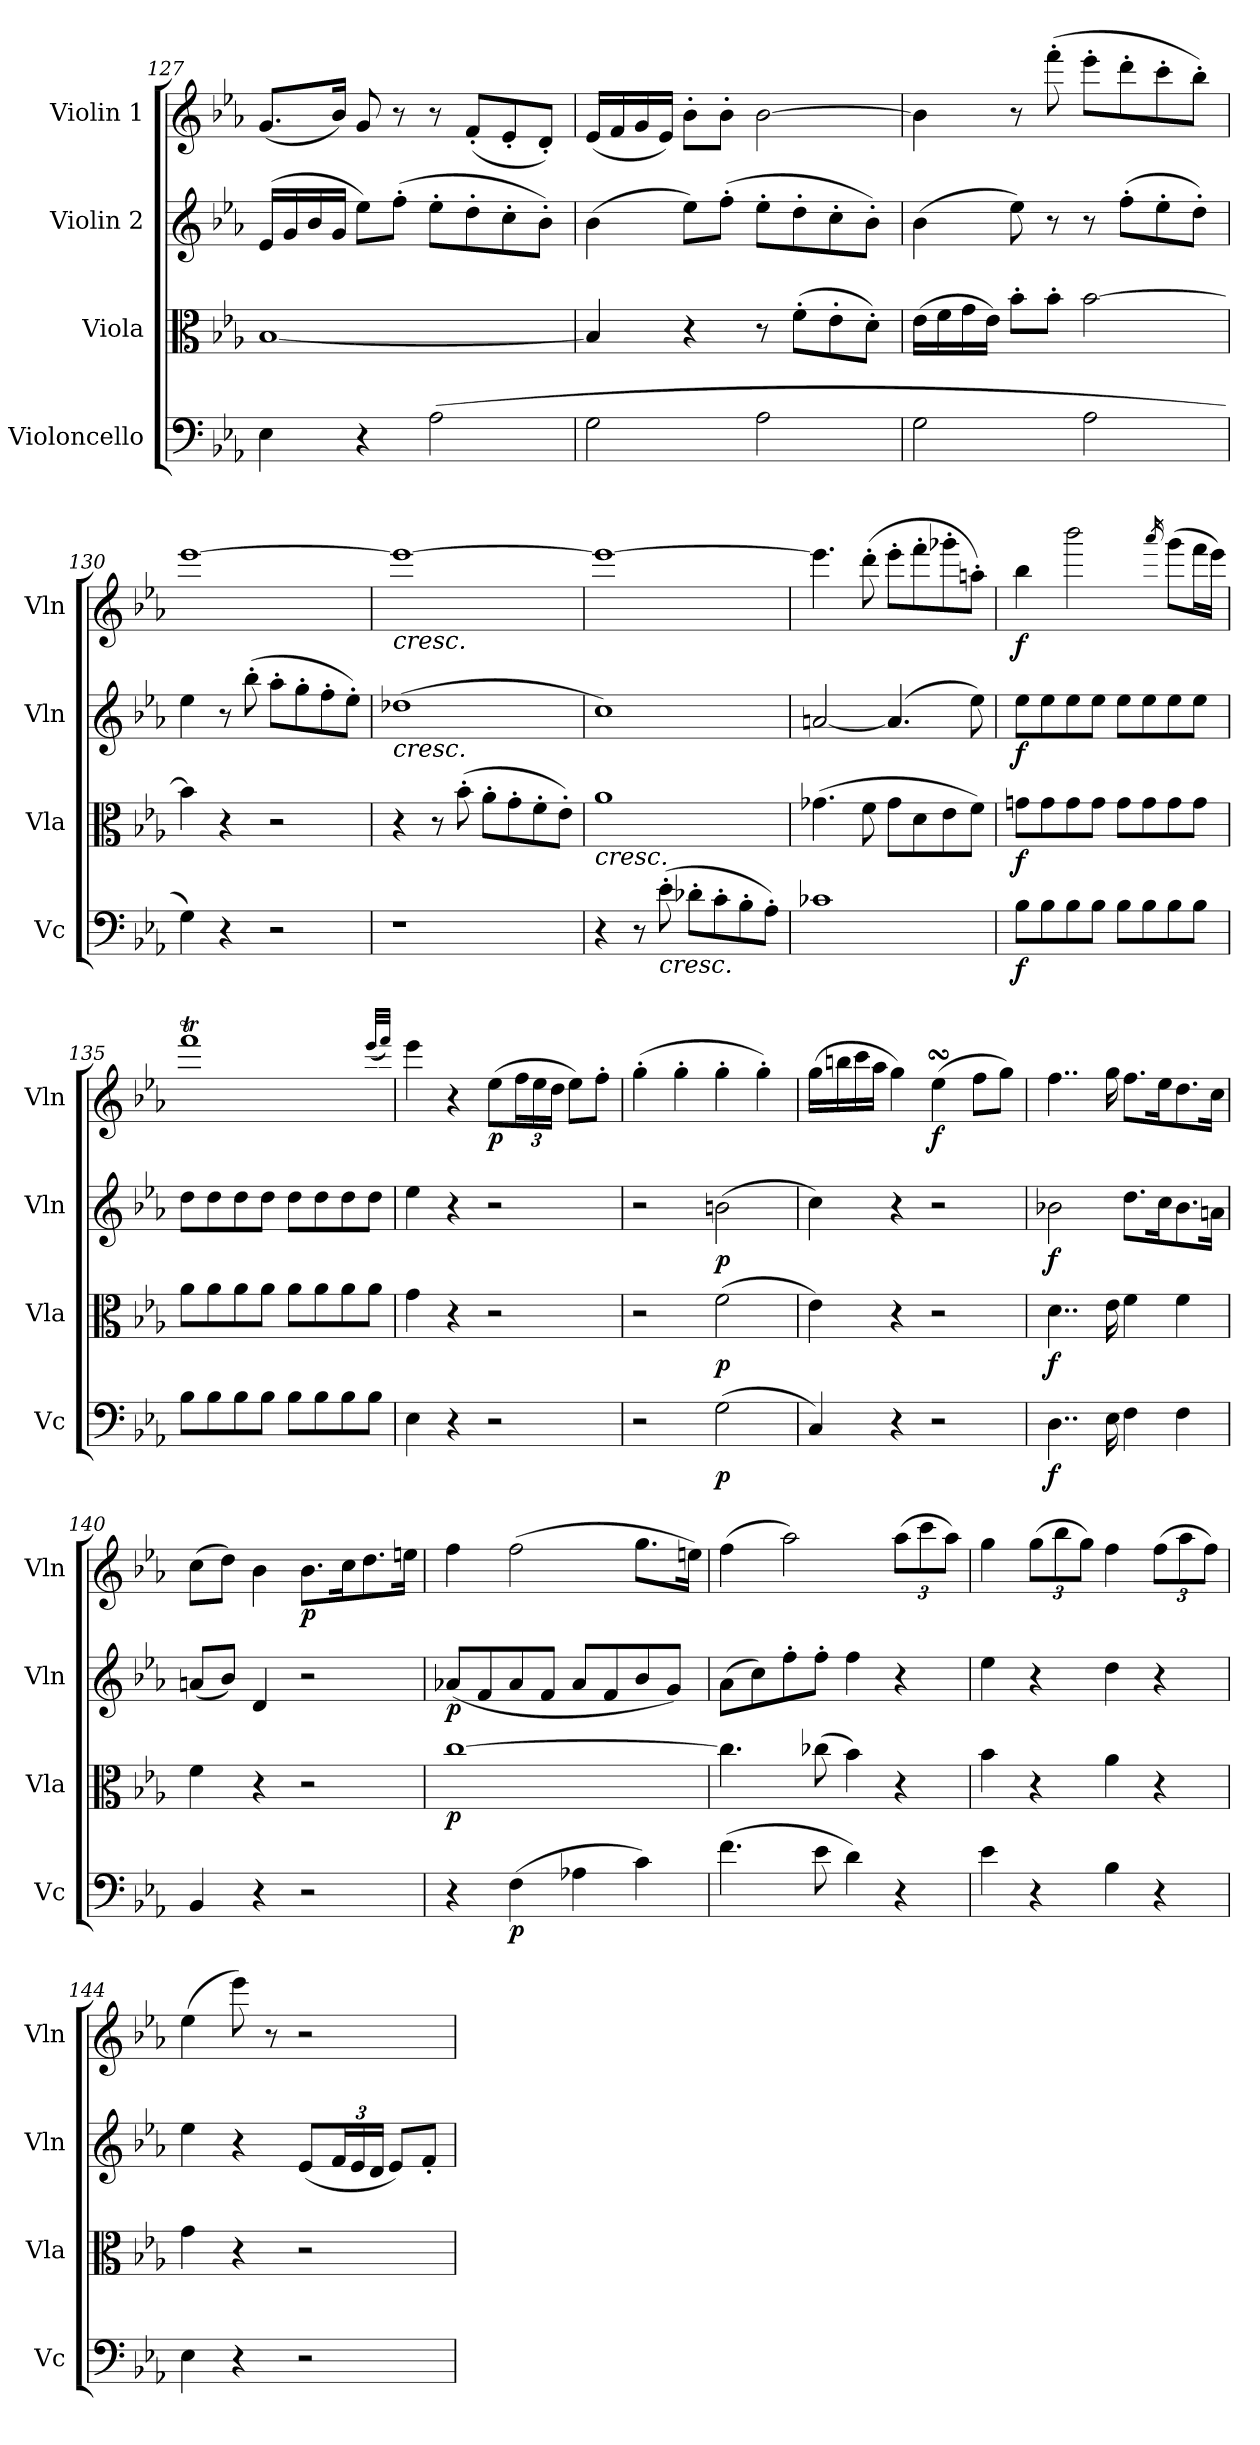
**kern	**dynam	**kern	**dynam	**kern	**dynam	**kern	**dynam
*part4	*part4	*part3	*part3	*part2	*part2	*part1	*part1
*staff4	*staff4	*staff3	*staff3	*staff2	*staff2	*staff1	*staff1
*I"Violoncello	*	*I"Viola	*	*I"Violin 2	*	*I"Violin 1	*
*I'Vc	*	*I'Vla	*	*I'Vln	*	*I'Vln	*
*clefF4	*	*clefC3	*	*clefG2	*	*clefG2	*
*k[b-e-a-]	*	*k[b-e-a-]	*	*k[b-e-a-]	*	*k[b-e-a-]	*
=127	=127	=127	=127	=127	=127	=127	=127
4E-\	.	[1B-	.	(16e-/LL	.	(8.g/L	.
.	.	.	.	16g/	.	.	.
.	.	.	.	16b-/	.	.	.
.	.	.	.	16g/JJ	.	16b-/Jk)	.
4r	.	.	.	8ee-\L)	.	8g/	.
.	.	.	.	(8ff'\J	.	8r	.
(2A-\	.	.	.	8ee-'\L	.	8r	.
.	.	.	.	8dd'\	.	(8f'/L	.
.	.	.	.	8cc'\	.	8e-'/	.
.	.	.	.	8b-'\J)	.	8d'/J)	.
=128	=128	=128	=128	=128	=128	=128	=128
2G\	.	4B-/]	.	(4b-\	.	(16e-/LL	.
.	.	.	.	.	.	16f/	.
.	.	.	.	.	.	16g/	.
.	.	.	.	.	.	16e-/JJ)	.
.	.	4r	.	8ee-\L)	.	8b-'\L	.
.	.	.	.	(8ff'\J	.	8b-'\J	.
2A-\	.	8r	.	8ee-'\L	.	[2b-\	.
.	.	(8f'\L	.	8dd'\	.	.	.
.	.	8e-'\	.	8cc'\	.	.	.
.	.	8d'\J)	.	8b-'\J)	.	.	.
=129	=129	=129	=129	=129	=129	=129	=129
2G\	.	(16e-\LL	.	(4b-\	.	4b-\]	.
.	.	16f\	.	.	.	.	.
.	.	16g\	.	.	.	.	.
.	.	16e-\JJ)	.	.	.	.	.
.	.	8b-'\L	.	8ee-\)	.	8r	.
.	.	8b-'\J	.	8r	.	(8fff'\	.
2A-\	.	[2b-\	.	8r	.	8eee-'\L	.
.	.	.	.	(8ff'\L	.	8ddd'\	.
.	.	.	.	8ee-'\	.	8ccc'\	.
.	.	.	.	8dd'\J)	.	8bb-'\J)	.
=130	=130	=130	=130	=130	=130	=130	=130
4G\)	.	4b-\]	.	4ee-\	.	[1eee-	.
4r	.	4r	.	8r	.	.	.
.	.	.	.	(8bb-'\	.	.	.
2r	.	2r	.	8aa-'\L	.	.	.
.	.	.	.	8gg'\	.	.	.
.	.	.	.	8ff'\	.	.	.
.	.	.	.	8ee-'\J)	.	.	.
!!LO:LB:g=z
=131	=131	=131	=131	=131	=131	=131	=131
!	!	!	!	!	!	!LO:TX:b:i:t=cresc.	!
!	!	!	!	!LO:TX:b:i:t=cresc.	!	!	!
1r	.	4r	.	(1dd-X	.	1eee-_	.
.	.	8r	.	.	.	.	.
.	.	(8b-'\	.	.	.	.	.
.	.	8a-'\L	.	.	.	.	.
.	.	8g'\	.	.	.	.	.
.	.	8f'\	.	.	.	.	.
.	.	8e-'\J)	.	.	.	.	.
=132	=132	=132	=132	=132	=132	=132	=132
!	!	!LO:TX:b:i:t=cresc.	!	!	!	!	!
4r	.	1a-	.	1cc)	.	1eee-_	.
8r	.	.	.	.	.	.	.
!LO:TX:b:i:t=cresc.	!	!	!	!	!	!	!
(8e-'\	.	.	.	.	.	.	.
8d-X'\L	.	.	.	.	.	.	.
8c'\	.	.	.	.	.	.	.
8B-'\	.	.	.	.	.	.	.
8A-'\J)	.	.	.	.	.	.	.
=133	=133	=133	=133	=133	=133	=133	=133
1c-X	.	(4.g-X\	.	[2an/	.	4.eee-\]	.
.	.	8f\	.	.	.	(8ddd'\	.
.	.	8g-\L	.	(4.a/]	.	8eee-'\L	.
.	.	8d\	.	.	.	8fff'\	.
.	.	8e-\	.	.	.	8ggg-X'\	.
.	.	8f\J)	.	8ee-\)	.	8aan'\J)	.
!!LO:LB:g=z
=134	=134	=134	=134	=134	=134	=134	=134
!	!LO:DY:b	!	!LO:DY:b	!	!LO:DY:b	!	!LO:DY:b
8B-\L	f	8gn\L	f	8ee-\L	f	4bb-\	f
8B-\	.	8g\	.	8ee-\	.	.	.
8B-\	.	8g\	.	8ee-\	.	2bbb-\	.
8B-\J	.	8g\J	.	8ee-\J	.	.	.
8B-\L	.	8g\L	.	8ee-\L	.	.	.
8B-\	.	8g\	.	8ee-\	.	.	.
.	.	.	.	.	.	16qaaa-/	.
8B-\	.	8g\	.	8ee-\	.	(8ggg\L	.
8B-\J	.	8g\J	.	8ee-\J	.	16fff\L	.
.	.	.	.	.	.	16eee-\JJ)	.
=135	=135	=135	=135	=135	=135	=135	=135
8B-\L	.	8a-\L	.	8dd\L	.	1fffT	.
8B-\	.	8a-\	.	8dd\	.	.	.
8B-\	.	8a-\	.	8dd\	.	.	.
8B-\J	.	8a-\J	.	8dd\J	.	.	.
8B-\L	.	8a-\L	.	8dd\L	.	.	.
8B-\	.	8a-\	.	8dd\	.	.	.
8B-\	.	8a-\	.	8dd\	.	.	.
8B-\J	.	8a-\J	.	8dd\J	.	.	.
.	.	.	.	.	.	(32qeee-/LLL	.
.	.	.	.	.	.	32qfff/JJJ)	.
=136	=136	=136	=136	=136	=136	=136	=136
4E-\	.	4g\	.	4ee-\	.	4eee-\	.
4r	.	4r	.	4r	.	4r	.
!	!	!	!	!	!	!	!LO:DY:b
2r	.	2r	.	2r	.	(8ee-\L	p
*	*	*	*	*	*	*Xbrackettup	*
.	.	.	.	.	.	24ff\L	.
.	.	.	.	.	.	24ee-\	.
.	.	.	.	.	.	24dd\JJ	.
.	.	.	.	.	.	8ee-\L)	.
.	.	.	.	.	.	8ff'\J	.
=137	=137	=137	=137	=137	=137	=137	=137
2r	.	2r	.	2r	.	(4gg'\	.
.	.	.	.	.	.	4gg'\	.
!	!LO:DY:b	!	!LO:DY:b	!	!LO:DY:b	!	!
(2G\	p	(2f\	p	(2bn\	p	4gg'\	.
.	.	.	.	.	.	4gg'\)	.
=138	=138	=138	=138	=138	=138	=138	=138
4C/)	.	4e-\)	.	4cc\)	.	(16gg\LL	.
.	.	.	.	.	.	16bbn\	.
.	.	.	.	.	.	16ccc\	.
.	.	.	.	.	.	16aa-\JJ	.
4r	.	4r	.	4r	.	4gg\)	.
!	!	!	!	!	!	!	!LO:DY:b
2r	.	2r	.	2r	.	(4ee-sSSs\	f
.	.	.	.	.	.	8ff\L	.
.	.	.	.	.	.	8gg\J)	.
=139	=139	=139	=139	=139	=139	=139	=139
!	!LO:DY:b	!	!LO:DY:b	!	!LO:DY:b	!	!
4..D\	f	4..d\	f	2b-X\	f	4..ff\	.
16E-\	.	16e-\	.	.	.	16gg\	.
4F\	.	4f\	.	8.dd\L	.	8.ff\L	.
.	.	.	.	16cc\K	.	16ee-\K	.
4F\	.	4f\	.	8.b-\	.	8.dd\	.
.	.	.	.	16an\Jk	.	16cc\Jk	.
!!LO:LB:g=z
=140	=140	=140	=140	=140	=140	=140	=140
4BB-/	.	4f\	.	(8an/L	.	(8cc\L	.
.	.	.	.	8b-/J)	.	8dd\J)	.
4r	.	4r	.	4d/	.	4b-\	.
!	!	!	!	!	!	!	!LO:DY:b
2r	.	2r	.	2r	.	8.b-\L	p
.	.	.	.	.	.	16cc\K	.
.	.	.	.	.	.	8.dd\	.
.	.	.	.	.	.	16een\Jk	.
=141	=141	=141	=141	=141	=141	=141	=141
!	!	!	!LO:DY:b	!	!LO:DY:b	!	!
4r	.	[1cc	p	(8a-X/L	p	4ff\	.
.	.	.	.	8f/	.	.	.
!	!LO:DY:b	!	!	!	!	!	!
(4F\	p	.	.	8a-/	.	(2ff\	.
.	.	.	.	8f/J	.	.	.
4A-X\	.	.	.	8a-/L	.	.	.
.	.	.	.	8f/	.	.	.
4c\)	.	.	.	8b-/	.	8.gg\L	.
.	.	.	.	8g/J)	.	.	.
.	.	.	.	.	.	16een\Jk)	.
=142	=142	=142	=142	=142	=142	=142	=142
(4.f\	.	4.cc\]	.	(8a-\L	.	(4ff\	.
.	.	.	.	8cc\)	.	.	.
.	.	.	.	8ff'\	.	2aa-\)	.
8e-\	.	(8cc-X\	.	8ff'\J	.	.	.
4d\)	.	4b-\)	.	4ff\	.	.	.
4r	.	4r	.	4r	.	(12aa-\L	.
.	.	.	.	.	.	12ccc\	.
.	.	.	.	.	.	12aa-\J)	.
!!LO:LB:g=z
=143	=143	=143	=143	=143	=143	=143	=143
4e-\	.	4b-\	.	4ee-\	.	4gg\	.
4r	.	4r	.	4r	.	(12gg\L	.
.	.	.	.	.	.	12bb-\	.
.	.	.	.	.	.	12gg\J)	.
4B-\	.	4a-\	.	4dd\	.	4ff\	.
4r	.	4r	.	4r	.	(12ff\L	.
.	.	.	.	.	.	12aa-\	.
.	.	.	.	.	.	12ff\J)	.
=144	=144	=144	=144	=144	=144	=144	=144
4E-\	.	4g\	.	4ee-\	.	(4ee-\	.
4r	.	4r	.	4r	.	8eee-\)	.
.	.	.	.	.	.	8r	.
2r	.	2r	.	(8e-/L	.	2r	.
*	*	*	*	*Xbrackettup	*	*	*
.	.	.	.	24f/L	.	.	.
.	.	.	.	24e-/	.	.	.
.	.	.	.	24d/JJ	.	.	.
.	.	.	.	8e-/L)	.	.	.
.	.	.	.	8f'/J	.	.	.
=	=	=	=	=	=	=	=
*-	*-	*-	*-	*-	*-	*-	*-
